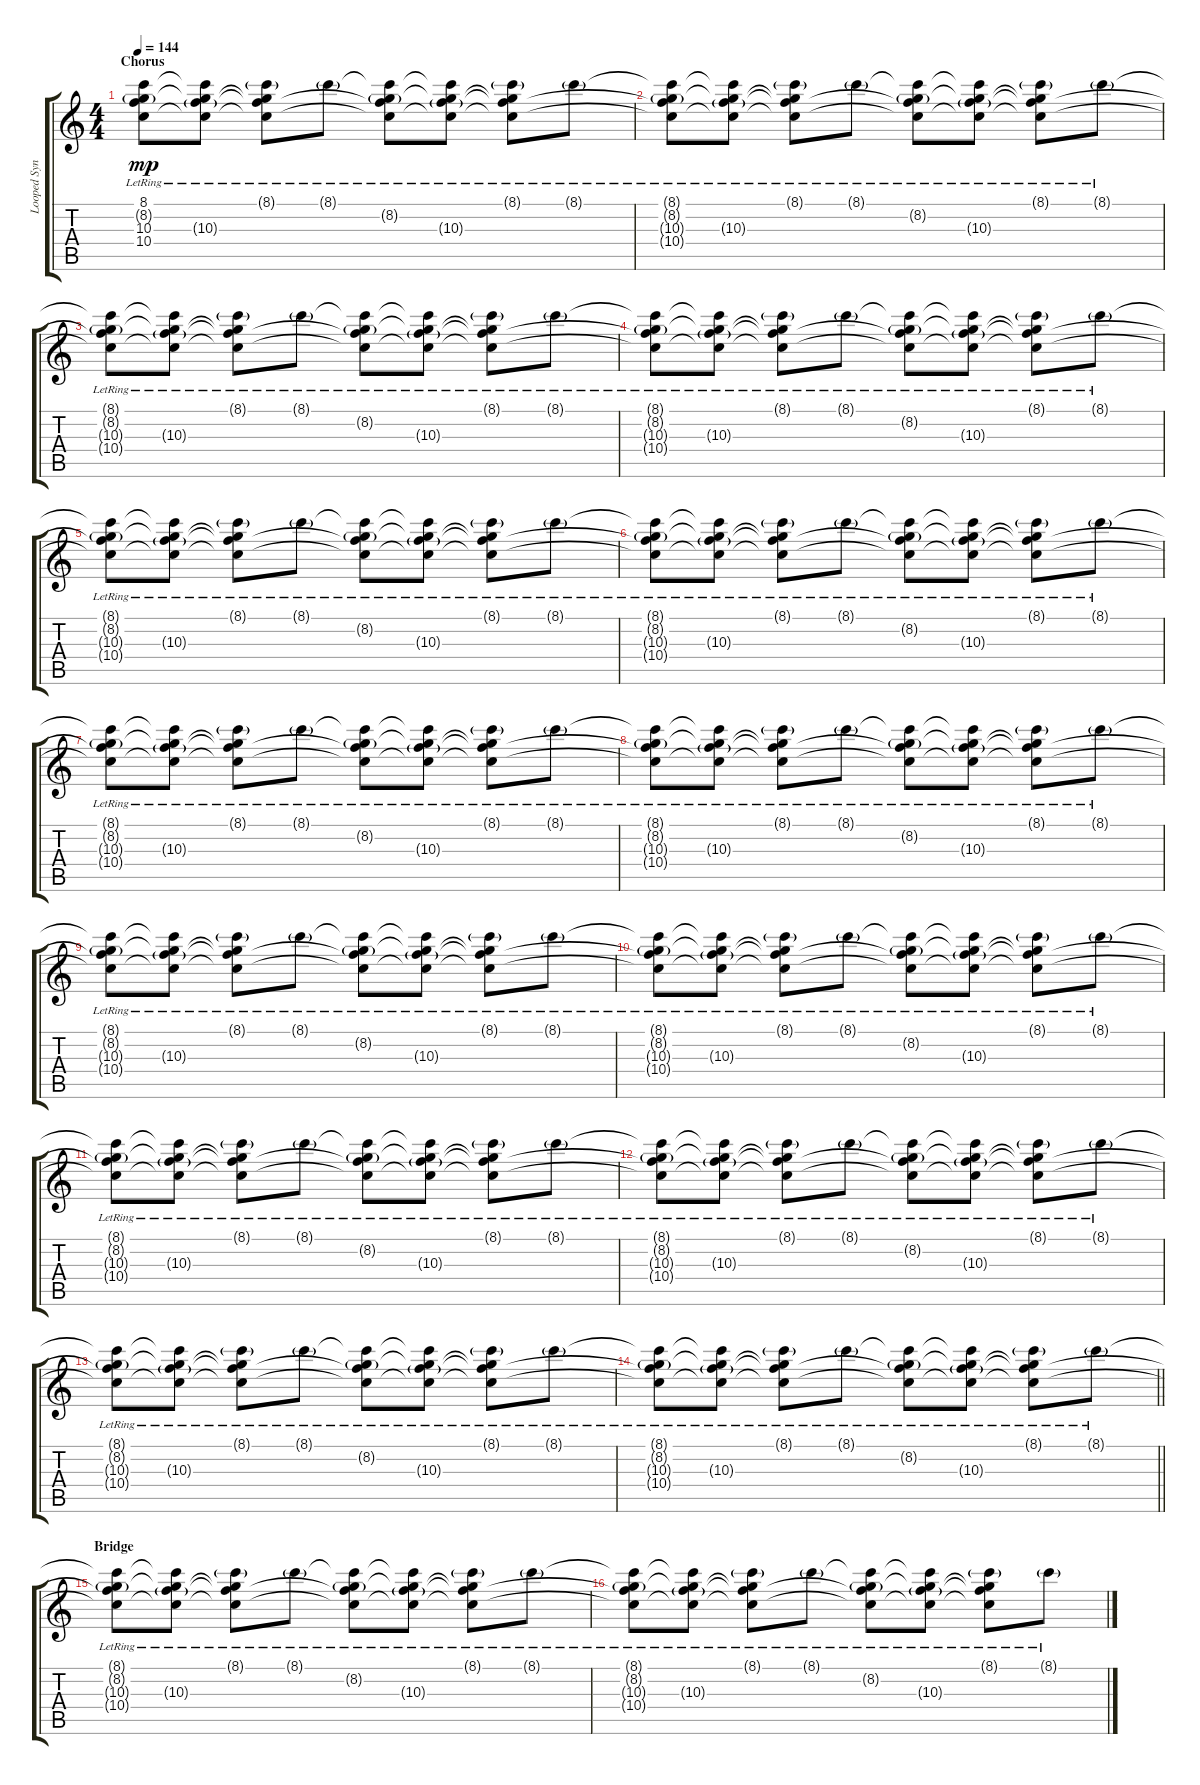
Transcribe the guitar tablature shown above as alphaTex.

\track ("Looped Synth" "Looped Syn") {instrument acousticguitarsteel}
\staff {score tabs}
\tuning (E4 B3 G3 D3 A2 E2) {hide}
\ts (4 4)
\section ("" "Chorus")
\tempo 144
\clef g2
\ks c
(8.1{t} 8.2{g lr} 10.3{t} 10.4{t}).8{dy mp} (8.1{t} 8.2{t} 10.3{g lr} 10.4{t}).8 (8.1{g lr} 8.2{t} 10.3{t} 10.4{t}).8 8.1{g lr}.8 (8.1{t} 8.2{g lr} 10.3{t} 10.4{t}).8 (8.1{t} 8.2{t} 10.3{g lr} 10.4{t}).8 (8.1{g lr} 8.2{t} 10.3{t} 10.4{t}).8 8.1{g lr}.8 |
(8.1{t} 8.2{g lr} 10.3{t} 10.4{t}).8 (8.1{t} 8.2{t} 10.3{g lr} 10.4{t}).8 (8.1{g lr} 8.2{t} 10.3{t} 10.4{t}).8 8.1{g lr}.8 (8.1{t} 8.2{g lr} 10.3{t} 10.4{t}).8 (8.1{t} 8.2{t} 10.3{g lr} 10.4{t}).8 (8.1{g lr} 8.2{t} 10.3{t} 10.4{t}).8 8.1{g lr}.8 |
(8.1{t} 8.2{g lr} 10.3{t} 10.4{t}).8 (8.1{t} 8.2{t} 10.3{g lr} 10.4{t}).8 (8.1{g lr} 8.2{t} 10.3{t} 10.4{t}).8 8.1{g lr}.8 (8.1{t} 8.2{g lr} 10.3{t} 10.4{t}).8 (8.1{t} 8.2{t} 10.3{g lr} 10.4{t}).8 (8.1{g lr} 8.2{t} 10.3{t} 10.4{t}).8 8.1{g lr}.8 |
(8.1{t} 8.2{g lr} 10.3{t} 10.4{t}).8 (8.1{t} 8.2{t} 10.3{g lr} 10.4{t}).8 (8.1{g lr} 8.2{t} 10.3{t} 10.4{t}).8 8.1{g lr}.8 (8.1{t} 8.2{g lr} 10.3{t} 10.4{t}).8 (8.1{t} 8.2{t} 10.3{g lr} 10.4{t}).8 (8.1{g lr} 8.2{t} 10.3{t} 10.4{t}).8 8.1{g lr}.8 |
(8.1{t} 8.2{g lr} 10.3{t} 10.4{t}).8 (8.1{t} 8.2{t} 10.3{g lr} 10.4{t}).8 (8.1{g lr} 8.2{t} 10.3{t} 10.4{t}).8 8.1{g lr}.8 (8.1{t} 8.2{g lr} 10.3{t} 10.4{t}).8 (8.1{t} 8.2{t} 10.3{g lr} 10.4{t}).8 (8.1{g lr} 8.2{t} 10.3{t} 10.4{t}).8 8.1{g lr}.8 |
(8.1{t} 8.2{g lr} 10.3{t} 10.4{t}).8 (8.1{t} 8.2{t} 10.3{g lr} 10.4{t}).8 (8.1{g lr} 8.2{t} 10.3{t} 10.4{t}).8 8.1{g lr}.8 (8.1{t} 8.2{g lr} 10.3{t} 10.4{t}).8 (8.1{t} 8.2{t} 10.3{g lr} 10.4{t}).8 (8.1{g lr} 8.2{t} 10.3{t} 10.4{t}).8 8.1{g lr}.8 |
(8.1{t} 8.2{g lr} 10.3{t} 10.4{t}).8 (8.1{t} 8.2{t} 10.3{g lr} 10.4{t}).8 (8.1{g lr} 8.2{t} 10.3{t} 10.4{t}).8 8.1{g lr}.8 (8.1{t} 8.2{g lr} 10.3{t} 10.4{t}).8 (8.1{t} 8.2{t} 10.3{g lr} 10.4{t}).8 (8.1{g lr} 8.2{t} 10.3{t} 10.4{t}).8 8.1{g lr}.8 |
(8.1{t} 8.2{g lr} 10.3{t} 10.4{t}).8 (8.1{t} 8.2{t} 10.3{g lr} 10.4{t}).8 (8.1{g lr} 8.2{t} 10.3{t} 10.4{t}).8 8.1{g lr}.8 (8.1{t} 8.2{g lr} 10.3{t} 10.4{t}).8 (8.1{t} 8.2{t} 10.3{g lr} 10.4{t}).8 (8.1{g lr} 8.2{t} 10.3{t} 10.4{t}).8 8.1{g lr}.8 |
(8.1{t} 8.2{g lr} 10.3{t} 10.4{t}).8 (8.1{t} 8.2{t} 10.3{g lr} 10.4{t}).8 (8.1{g lr} 8.2{t} 10.3{t} 10.4{t}).8 8.1{g lr}.8 (8.1{t} 8.2{g lr} 10.3{t} 10.4{t}).8 (8.1{t} 8.2{t} 10.3{g lr} 10.4{t}).8 (8.1{g lr} 8.2{t} 10.3{t} 10.4{t}).8 8.1{g lr}.8 |
(8.1{t} 8.2{g lr} 10.3{t} 10.4{t}).8 (8.1{t} 8.2{t} 10.3{g lr} 10.4{t}).8 (8.1{g lr} 8.2{t} 10.3{t} 10.4{t}).8 8.1{g lr}.8 (8.1{t} 8.2{g lr} 10.3{t} 10.4{t}).8 (8.1{t} 8.2{t} 10.3{g lr} 10.4{t}).8 (8.1{g lr} 8.2{t} 10.3{t} 10.4{t}).8 8.1{g lr}.8 |
(8.1{t} 8.2{g lr} 10.3{t} 10.4{t}).8 (8.1{t} 8.2{t} 10.3{g lr} 10.4{t}).8 (8.1{g lr} 8.2{t} 10.3{t} 10.4{t}).8 8.1{g lr}.8 (8.1{t} 8.2{g lr} 10.3{t} 10.4{t}).8 (8.1{t} 8.2{t} 10.3{g lr} 10.4{t}).8 (8.1{g lr} 8.2{t} 10.3{t} 10.4{t}).8 8.1{g lr}.8 |
(8.1{t} 8.2{g lr} 10.3{t} 10.4{t}).8 (8.1{t} 8.2{t} 10.3{g lr} 10.4{t}).8 (8.1{g lr} 8.2{t} 10.3{t} 10.4{t}).8 8.1{g lr}.8 (8.1{t} 8.2{g lr} 10.3{t} 10.4{t}).8 (8.1{t} 8.2{t} 10.3{g lr} 10.4{t}).8 (8.1{g lr} 8.2{t} 10.3{t} 10.4{t}).8 8.1{g lr}.8 |
(8.1{t} 8.2{g lr} 10.3{t} 10.4{t}).8 (8.1{t} 8.2{t} 10.3{g lr} 10.4{t}).8 (8.1{g lr} 8.2{t} 10.3{t} 10.4{t}).8 8.1{g lr}.8 (8.1{t} 8.2{g lr} 10.3{t} 10.4{t}).8 (8.1{t} 8.2{t} 10.3{g lr} 10.4{t}).8 (8.1{g lr} 8.2{t} 10.3{t} 10.4{t}).8 8.1{g lr}.8 |
\barLineRight lightlight
(8.1{t} 8.2{g lr} 10.3{t} 10.4{t}).8 (8.1{t} 8.2{t} 10.3{g lr} 10.4{t}).8 (8.1{g lr} 8.2{t} 10.3{t} 10.4{t}).8 8.1{g lr}.8 (8.1{t} 8.2{g lr} 10.3{t} 10.4{t}).8 (8.1{t} 8.2{t} 10.3{g lr} 10.4{t}).8 (8.1{g lr} 8.2{t} 10.3{t} 10.4{t}).8 8.1{g lr}.8 |
\section ("" "Bridge")
(8.1{t} 8.2{g lr} 10.3{t} 10.4{t}).8 (8.1{t} 8.2{t} 10.3{g lr} 10.4{t}).8 (8.1{g lr} 8.2{t} 10.3{t} 10.4{t}).8 8.1{g lr}.8 (8.1{t} 8.2{g lr} 10.3{t} 10.4{t}).8 (8.1{t} 8.2{t} 10.3{g lr} 10.4{t}).8 (8.1{g lr} 8.2{t} 10.3{t} 10.4{t}).8 8.1{g lr}.8 |
(8.1{t} 8.2{g lr} 10.3{t} 10.4{t}).8 (8.1{t} 8.2{t} 10.3{g lr} 10.4{t}).8 (8.1{g lr} 8.2{t} 10.3{t} 10.4{t}).8 8.1{g lr}.8 (8.1{t} 8.2{g lr} 10.3{t} 10.4{t}).8 (8.1{t} 8.2{t} 10.3{g lr} 10.4{t}).8 (8.1{g lr} 8.2{t} 10.3{t} 10.4{t}).8 8.1{g lr}.8
